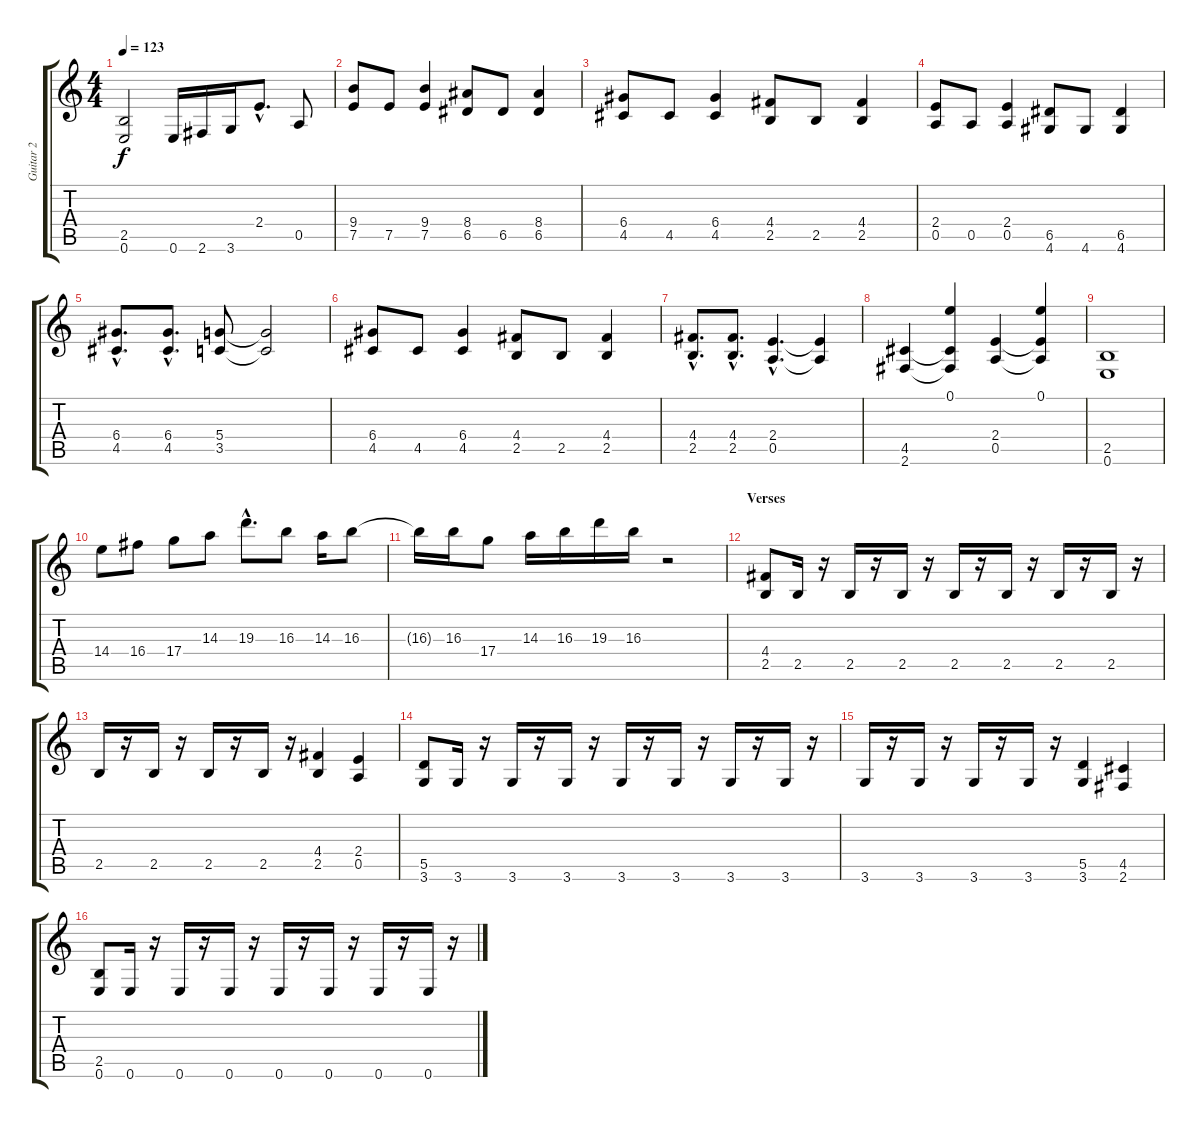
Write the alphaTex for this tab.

\track ("Guitar 2" "Guitar 2") {instrument distortionguitar}
\staff {score tabs}
\tuning (E4 B3 G3 D3 A2 E2) {hide}
\ts (4 4)
\tempo 123
\clef g2
\ks c
(2.5 0.6).2{dy f} 0.6.16 2.6.16 3.6.16 2.4{hac}.8{d} 0.5.8 |
(9.4 7.5).8 7.5.8 (9.4 7.5).4 (8.4 6.5).8 6.5.8 (8.4 6.5).4 |
(6.4 4.5).8 4.5.8 (6.4 4.5).4 (4.4 2.5).8 2.5.8 (4.4 2.5).4 |
(2.4 0.5).8 0.5.8 (2.4 0.5).4 (6.5 4.6).8 4.6.8 (6.5 4.6).4 |
(6.4{hac} 4.5{hac}).8{d} (6.4{hac} 4.5{hac}).8{d} (5.4 3.5).8 (5.4{t} 3.5{t}).2 |
(6.4 4.5).8 4.5.8 (6.4 4.5).4 (4.4 2.5).8 2.5.8 (4.4 2.5).4 |
(4.4{hac} 2.5{hac}).8{d} (4.4{hac} 2.5{hac}).8{d} (2.4{hac} 0.5{hac}).4{d} (2.4{t} 0.5{t}).4 |
(4.5 2.6).4 (0.1 4.5{t} 2.6{t}).4 (2.4 0.5).4 (0.1 2.4{t} 0.5{t}).4 |
(2.5 0.6).1 |
14.4.8 16.4.8 17.4.8 14.3.8 19.3{hac}.8{d} 16.3.8 14.3.16 16.3.8 |
16.3{t}.16 16.3.16 17.4.8 14.3.16 16.3.16 19.3.16 16.3.16 r.2 |
\section ("" "Verses")
(4.4 2.5).8 2.5.16 r.16 2.5.16 r.16 2.5.16 r.16 2.5.16 r.16 2.5.16 r.16 2.5.16 r.16 2.5.16 r.16 |
2.5.16 r.16 2.5.16 r.16 2.5.16 r.16 2.5.16 r.16 (4.4 2.5).4 (2.4 0.5).4 |
(5.5 3.6).8 3.6.16 r.16 3.6.16 r.16 3.6.16 r.16 3.6.16 r.16 3.6.16 r.16 3.6.16 r.16 3.6.16 r.16 |
3.6.16 r.16 3.6.16 r.16 3.6.16 r.16 3.6.16 r.16 (5.5 3.6).4 (4.5 2.6).4 |
(2.5 0.6).8 0.6.16 r.16 0.6.16 r.16 0.6.16 r.16 0.6.16 r.16 0.6.16 r.16 0.6.16 r.16 0.6.16 r.16
